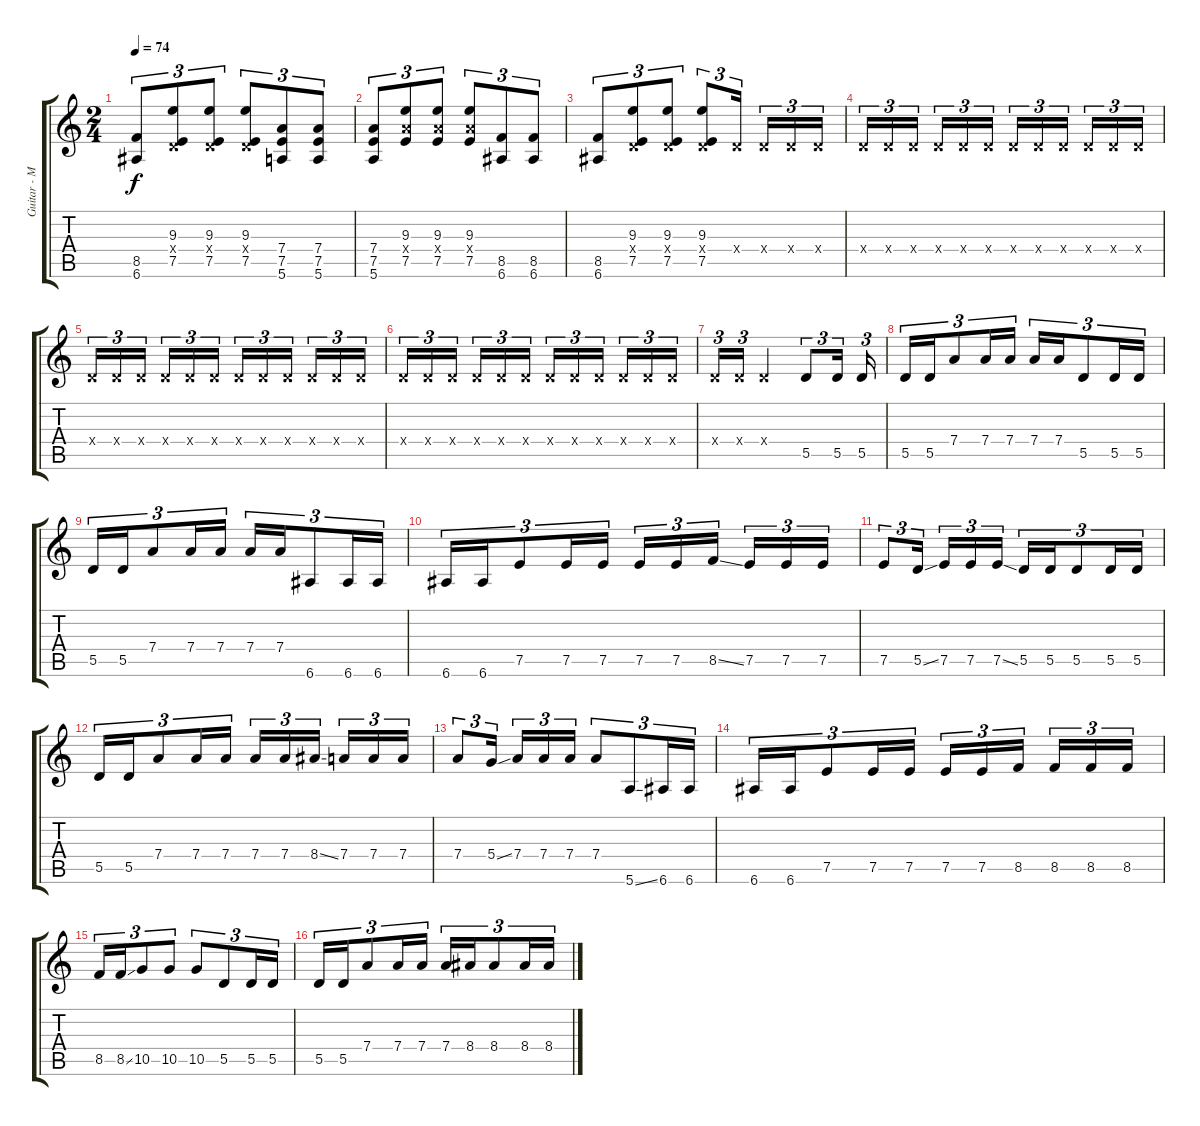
\track ("Guitar - Mark Engles" "Guitar - M") {instrument acousticguitarsteel}
\staff {score tabs}
\tuning (E4 B3 G3 D3 A2 E2) {hide}
\ts (2 4)
\tempo 74
\clef g2
\ks c
(8.5 6.6).8{tu (3 2) dy f} (9.3 0.4{x} 7.5).8{tu (3 2)} (9.3 0.4{x} 7.5).8{tu (3 2)} (9.3 0.4{x} 7.5).8{tu (3 2)} (7.4 7.5 5.6).8{tu (3 2) instrument overdrivenguitar} (7.4 7.5 5.6).8{tu (3 2)} |
(7.4 7.5 5.6).8{tu (3 2)} (9.3 7.4{x} 7.5).8{tu (3 2)} (9.3 7.4{x} 7.5).8{tu (3 2)} (9.3 7.4{x} 7.5).8{tu (3 2)} (8.5 6.6).8{tu (3 2)} (8.5 6.6).8{tu (3 2)} |
(8.5 6.6).8{tu (3 2)} (9.3 0.4{x} 7.5).8{tu (3 2)} (9.3 0.4{x} 7.5).8{tu (3 2)} (9.3 0.4{x} 7.5).8{tu (3 2)} 0.4{x}.16{tu (3 2)} 0.4{x}.16{tu (3 2)} 0.4{x}.16{tu (3 2)} 0.4{x}.16{tu (3 2)} |
0.4{x}.16{tu (3 2)} 0.4{x}.16{tu (3 2)} 0.4{x}.16{tu (3 2)} 0.4{x}.16{tu (3 2)} 0.4{x}.16{tu (3 2)} 0.4{x}.16{tu (3 2)} 0.4{x}.16{tu (3 2)} 0.4{x}.16{tu (3 2)} 0.4{x}.16{tu (3 2)} 0.4{x}.16{tu (3 2)} 0.4{x}.16{tu (3 2)} 0.4{x}.16{tu (3 2)} |
0.4{x}.16{tu (3 2)} 0.4{x}.16{tu (3 2)} 0.4{x}.16{tu (3 2)} 0.4{x}.16{tu (3 2)} 0.4{x}.16{tu (3 2)} 0.4{x}.16{tu (3 2)} 0.4{x}.16{tu (3 2)} 0.4{x}.16{tu (3 2)} 0.4{x}.16{tu (3 2)} 0.4{x}.16{tu (3 2)} 0.4{x}.16{tu (3 2)} 0.4{x}.16{tu (3 2)} |
0.4{x}.16{tu (3 2)} 0.4{x}.16{tu (3 2)} 0.4{x}.16{tu (3 2)} 0.4{x}.16{tu (3 2)} 0.4{x}.16{tu (3 2)} 0.4{x}.16{tu (3 2)} 0.4{x}.16{tu (3 2)} 0.4{x}.16{tu (3 2)} 0.4{x}.16{tu (3 2)} 0.4{x}.16{tu (3 2)} 0.4{x}.16{tu (3 2)} 0.4{x}.16{tu (3 2)} |
0.4{x}.16{tu (3 2)} 0.4{x}.16{tu (3 2)} 0.4{x}.4 5.5.8{tu (3 2) instrument electricguitarmuted} 5.5.16{tu (3 2)} 5.5.16{tu (3 2)} |
5.5.16{tu (3 2)} 5.5.16{tu (3 2)} 7.4.8{tu (3 2)} 7.4.16{tu (3 2)} 7.4.16{tu (3 2)} 7.4.16{tu (3 2)} 7.4.16{tu (3 2)} 5.5.8{tu (3 2)} 5.5.16{tu (3 2)} 5.5.16{tu (3 2)} |
5.5.16{tu (3 2)} 5.5.16{tu (3 2)} 7.4.8{tu (3 2)} 7.4.16{tu (3 2)} 7.4.16{tu (3 2)} 7.4.16{tu (3 2)} 7.4.16{tu (3 2)} 6.6.8{tu (3 2)} 6.6.16{tu (3 2)} 6.6.16{tu (3 2)} |
6.6.16{tu (3 2)} 6.6.16{tu (3 2)} 7.5.8{tu (3 2)} 7.5.16{tu (3 2)} 7.5.16{tu (3 2)} 7.5.16{tu (3 2)} 7.5.16{tu (3 2)} 8.5{ss}.16{tu (3 2)} 7.5.16{tu (3 2)} 7.5.16{tu (3 2)} 7.5.16{tu (3 2)} |
7.5.8{tu (3 2)} 5.5{ss}.16{tu (3 2)} 7.5.16{tu (3 2)} 7.5.16{tu (3 2)} 7.5{ss}.16{tu (3 2)} 5.5.16{tu (3 2)} 5.5.16{tu (3 2)} 5.5.8{tu (3 2) instrument electricguitarmuted} 5.5.16{tu (3 2)} 5.5.16{tu (3 2)} |
5.5.16{tu (3 2)} 5.5.16{tu (3 2)} 7.4.8{tu (3 2)} 7.4.16{tu (3 2)} 7.4.16{tu (3 2)} 7.4.16{tu (3 2)} 7.4.16{tu (3 2)} 8.4{ss}.16{tu (3 2)} 7.4.16{tu (3 2)} 7.4.16{tu (3 2)} 7.4.16{tu (3 2)} |
7.4.8{tu (3 2)} 5.4{ss}.16{tu (3 2)} 7.4.16{tu (3 2)} 7.4.16{tu (3 2)} 7.4.16{tu (3 2)} 7.4.8{tu (3 2)} 5.6{ss}.8{tu (3 2)} 6.6.16{tu (3 2)} 6.6.16{tu (3 2)} |
6.6.16{tu (3 2)} 6.6.16{tu (3 2)} 7.5.8{tu (3 2)} 7.5.16{tu (3 2)} 7.5.16{tu (3 2)} 7.5.16{tu (3 2)} 7.5.16{tu (3 2)} 8.5.16{tu (3 2)} 8.5.16{tu (3 2)} 8.5.16{tu (3 2)} 8.5.16{tu (3 2)} |
8.5.16{tu (3 2)} 8.5{ss}.16{tu (3 2)} 10.5.8{tu (3 2)} 10.5.8{tu (3 2)} 10.5.8{tu (3 2)} 5.5.8{tu (3 2)} 5.5.16{tu (3 2)} 5.5.16{tu (3 2)} |
5.5.16{tu (3 2)} 5.5.16{tu (3 2)} 7.4.8{tu (3 2)} 7.4.16{tu (3 2)} 7.4.16{tu (3 2)} 7.4.16{tu (3 2)} 8.4.16{tu (3 2)} 8.4.8{tu (3 2)} 8.4.16{tu (3 2)} 8.4.16{tu (3 2)}
